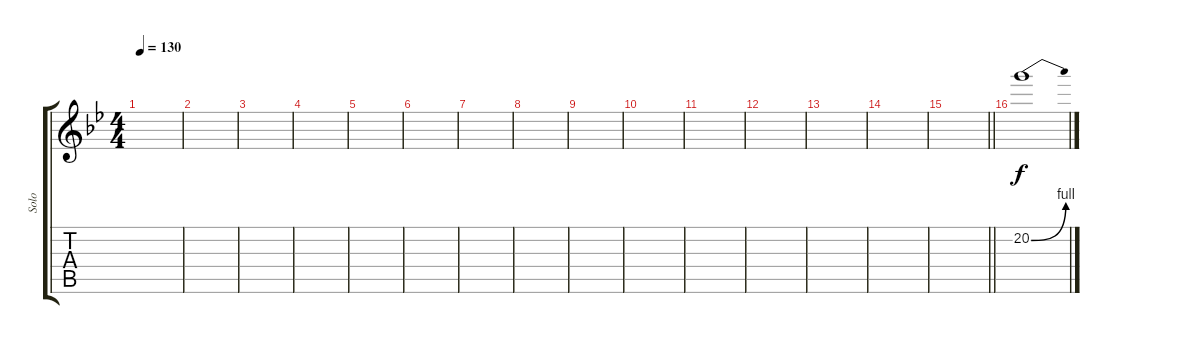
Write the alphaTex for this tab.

\track ("Solo" "Solo") {instrument distortionguitar}
\staff {score tabs}
\tuning (E4 B3 G3 D3 A2 E2) {hide}
\ts (4 4)
\tempo 130
\clef g2
\ks gminor
|
|
|
|
|
|
|
|
|
|
|
|
|
|
\barLineRight lightlight
|
20.2{be (bend 0 0 60 4)}.1{dy f}
